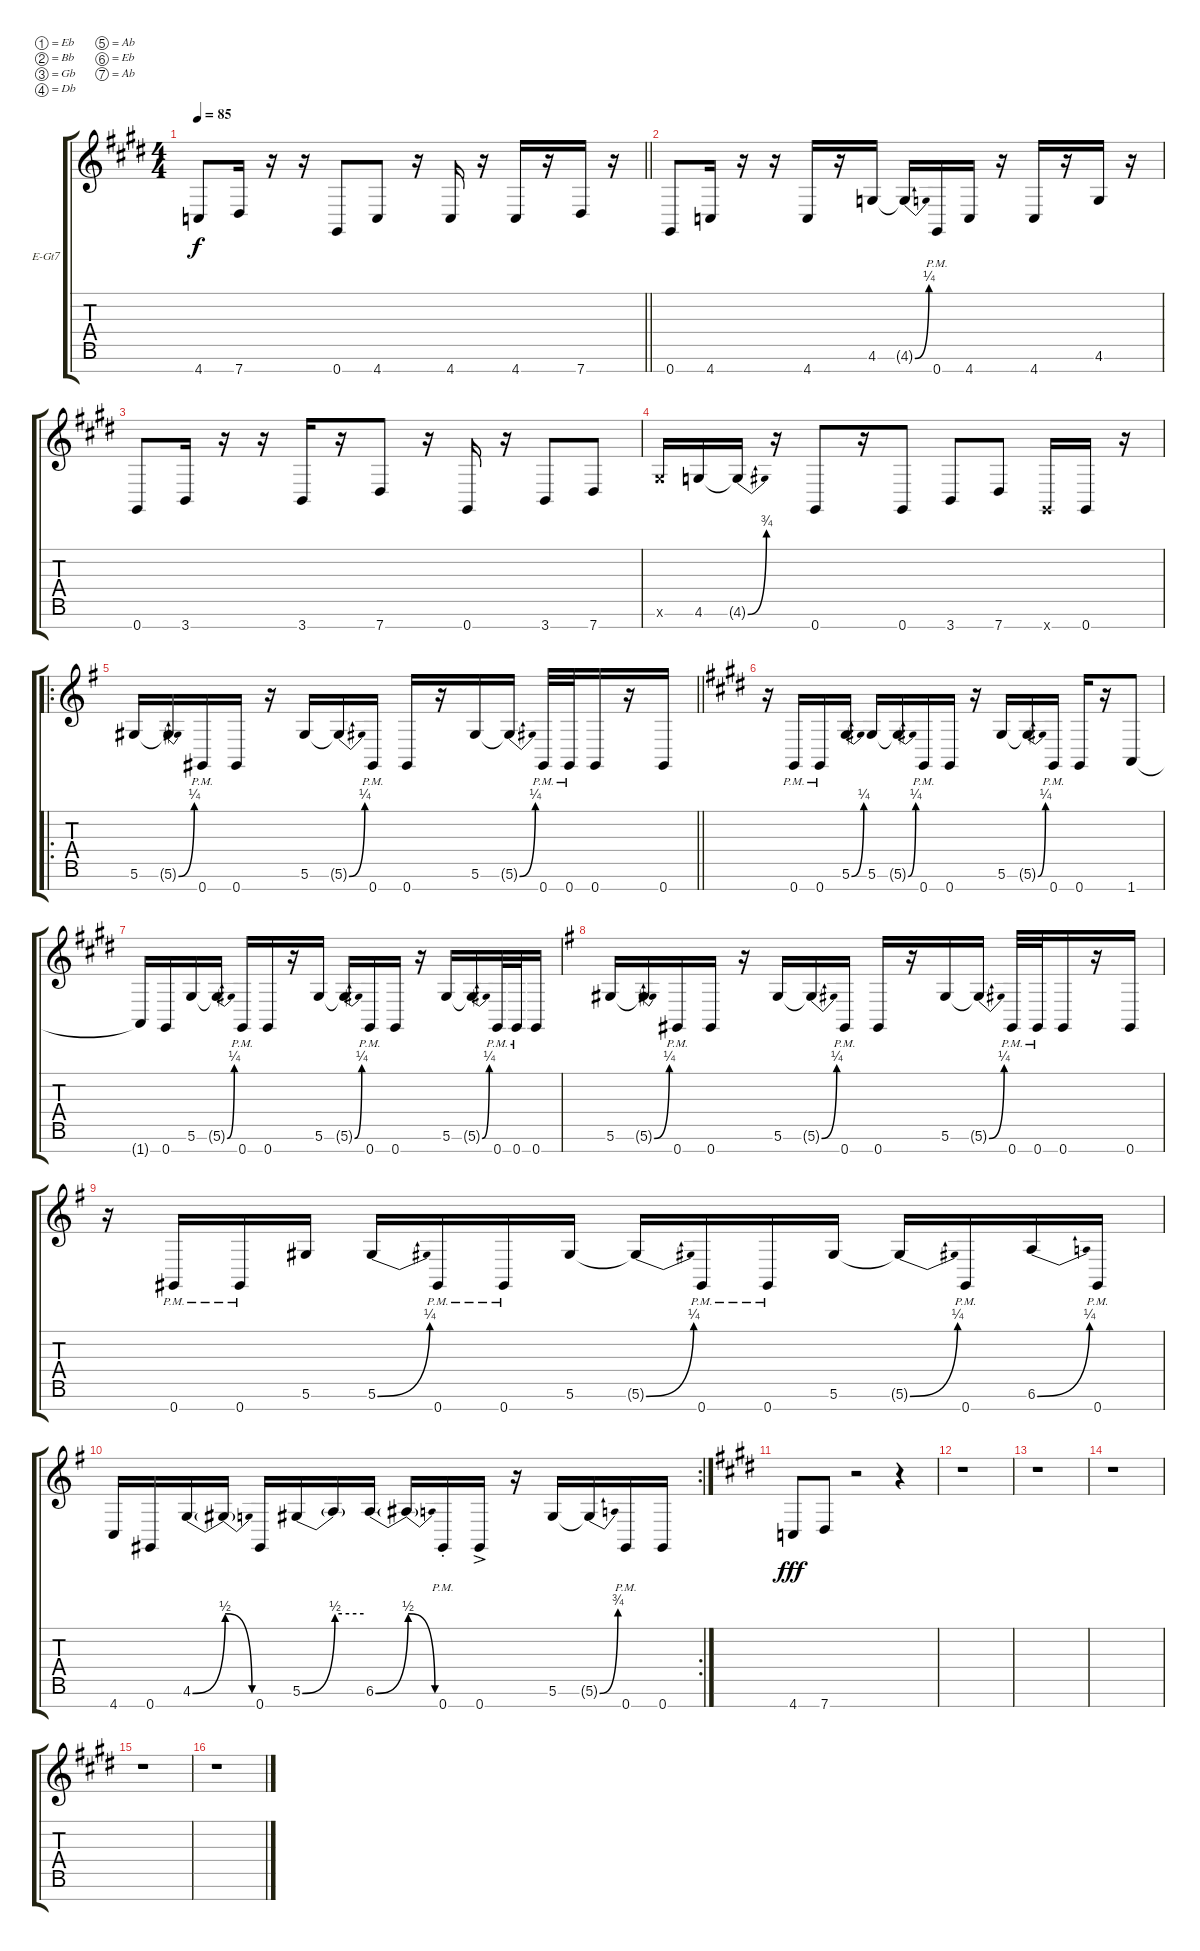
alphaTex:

\bracketExtendMode groupsimilarinstruments
\firstSystemTrackNameOrientation horizontal
\otherSystemsTrackNameOrientation horizontal
\track ("Dist R" "E-Gt7") {instrument distortionguitar}
\staff {score tabs}
\tuning (Eb4 Bb3 Gb3 Db3 Ab2 Eb2 Ab1)
\ts (4 4)
\tempo 85
\clef g2
\barLineRight lightlight
\ks e
4.7.8{dy f} 7.7.16 r.16 r.16 0.7.8 4.7.8 r.16 4.7.16 r.16 4.7.16 r.16 7.7.16 r.16 |
0.7.8 4.7.16 r.16 r.16 4.7.16 r.16 4.6.16 4.6{be (bend 0 0 60 1) t}.16 0.7{pm}.16 4.7.16 r.16 4.7.16 r.16 4.6.16 r.16 |
0.7.8 3.7.16 r.16 r.16 3.7.16 r.16 7.7.8 r.16 0.7.16 r.16 3.7.8 7.7.8 |
5.6{x}.16 4.6.16 4.6{be (bend 0 0 60 3) t}.16 r.16 0.7.8 r.16 0.7.8 3.7.8 7.7.8 0.7{x}.16 0.7.16 r.16 |
\ro
\barLineRight lightlight
\ks g
5.6.16 5.6{be (bend 0 0 60 1) t}.16 0.7{pm}.16 0.7.16 r.16 5.6.16 5.6{be (bend 0 0 60 1) t}.16 0.7{pm}.16 0.7.16 r.16 5.6.16 5.6{be (bend 0 0 60 1) t}.16 0.7{pm}.32 0.7{pm}.32 0.7.16 r.16 0.7.16 |
\ks e
r.16 0.7{pm}.16 0.7{pm}.16 5.6{be (bend 0 0 60 1)}.16 5.6.16 5.6{be (bend 0 0 60 1) t}.16 0.7{pm}.16 0.7.16 r.16 5.6.16 5.6{be (bend 0 0 60 1) t}.16 0.7{pm}.16 0.7.16 r.16 1.7.8 |
1.7{t}.16 0.7.16 5.6.16 5.6{be (bend 0 0 60 1) t}.16 0.7{pm}.16 0.7.16 r.16 5.6.16 5.6{be (bend 0 0 60 1) t}.16 0.7{pm}.16 0.7.16 r.16 5.6.16 5.6{be (bend 0 0 60 1) t}.16 0.7{pm}.32 0.7{pm}.32 0.7.16 |
\ks g
5.6.16 5.6{be (bend 0 0 60 1) t}.16 0.7{pm}.16 0.7.16 r.16 5.6.16 5.6{be (bend 0 0 60 1) t}.16 0.7{pm}.16 0.7.16 r.16 5.6.16 5.6{be (bend 0 0 60 1) t}.16 0.7{pm}.32 0.7{pm}.32 0.7.16 r.16 0.7.16 |
r.16 0.7{pm}.16 0.7{pm}.16 5.6.16 5.6{be (bend 0 0 60 1)}.16 0.7{pm}.16 0.7{pm}.16 5.6.16 5.6{be (bend 0 0 60 1) t}.16 0.7{pm}.16 0.7{pm}.16 5.6.16 5.6{be (bend 0 0 60 1) t}.16 0.7{pm}.16 6.6{be (bend 0 0 60 1)}.16 0.7{pm}.16 |
\rc 2
4.7.16 0.7.16 4.6{be (bend 0 0 60 2)}.16 4.6{be (release 0 2 60 0) t}.16 0.7.16 5.6{be (bend 0 0 60 2)}.16 5.6{be (hold 0 2 60 2) t}.16 6.6{be (bend 0 0 60 2)}.16 6.6{be (release 0 2 60 0) t}.16 0.7{pm st}.16 0.7{ac}.16 r.16 5.6.16 5.6{be (bend 0 0 60 3) t}.16 0.7{pm}.16 0.7.16 |
\ks e
4.7.8{dy fff} 7.7.8 r.2 r.4 |
r.1 |
r.1 |
r.1 |
r.1 |
r.1
